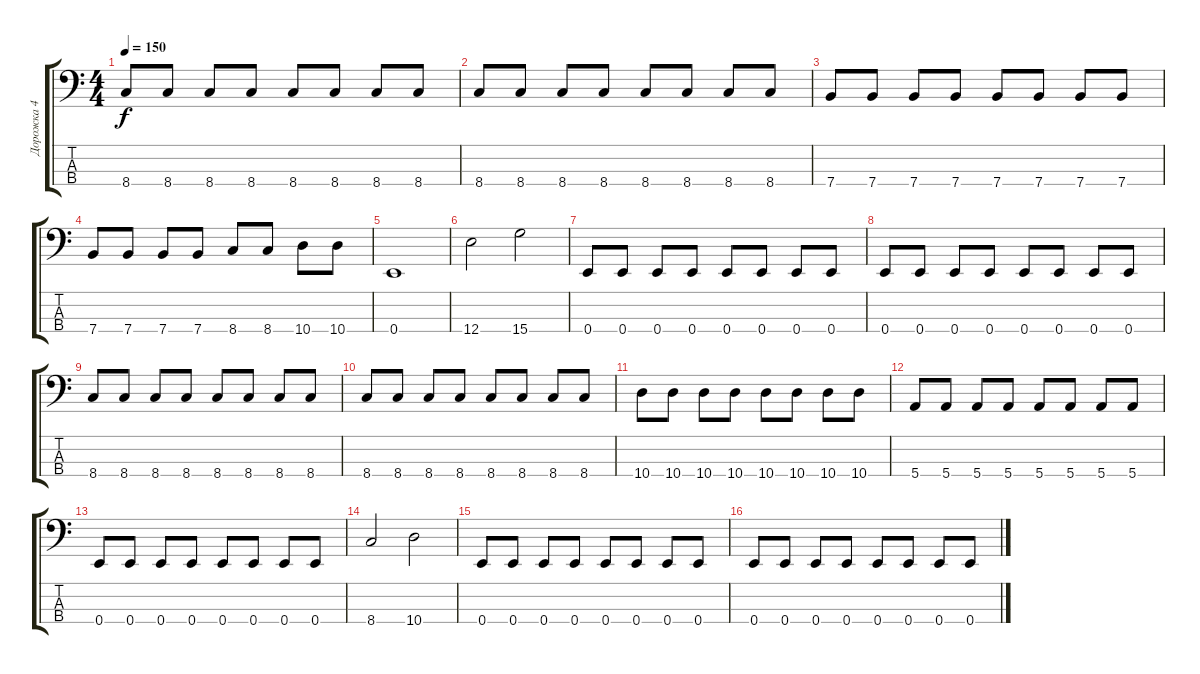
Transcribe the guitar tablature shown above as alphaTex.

\track ("Дорожка 4" "Дорожка 4") {instrument electricbassfinger}
\staff {score tabs}
\tuning (G2 D2 A1 E1) {hide}
\ts (4 4)
\tempo 150
\clef f4
\ks c
8.4.8{dy f} 8.4.8 8.4.8 8.4.8 8.4.8 8.4.8 8.4.8 8.4.8 |
8.4.8 8.4.8 8.4.8 8.4.8 8.4.8 8.4.8 8.4.8 8.4.8 |
7.4.8 7.4.8 7.4.8 7.4.8 7.4.8 7.4.8 7.4.8 7.4.8 |
7.4.8 7.4.8 7.4.8 7.4.8 8.4.8 8.4.8 10.4.8 10.4.8 |
0.4.1 |
12.4.2 15.4.2 |
0.4.8 0.4.8 0.4.8 0.4.8 0.4.8 0.4.8 0.4.8 0.4.8 |
0.4.8 0.4.8 0.4.8 0.4.8 0.4.8 0.4.8 0.4.8 0.4.8 |
8.4.8 8.4.8 8.4.8 8.4.8 8.4.8 8.4.8 8.4.8 8.4.8 |
8.4.8 8.4.8 8.4.8 8.4.8 8.4.8 8.4.8 8.4.8 8.4.8 |
10.4.8 10.4.8 10.4.8 10.4.8 10.4.8 10.4.8 10.4.8 10.4.8 |
5.4.8 5.4.8 5.4.8 5.4.8 5.4.8 5.4.8 5.4.8 5.4.8 |
0.4.8 0.4.8 0.4.8 0.4.8 0.4.8 0.4.8 0.4.8 0.4.8 |
8.4.2 10.4.2 |
0.4.8 0.4.8 0.4.8 0.4.8 0.4.8 0.4.8 0.4.8 0.4.8 |
0.4.8 0.4.8 0.4.8 0.4.8 0.4.8 0.4.8 0.4.8 0.4.8
